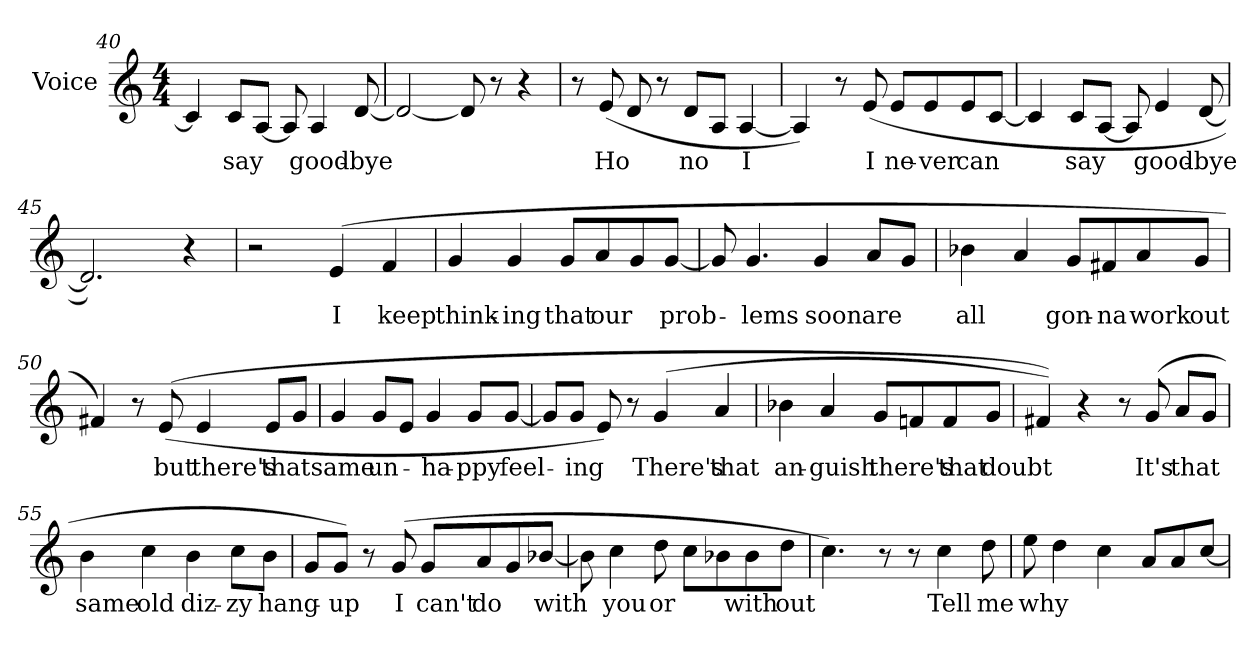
**kern	**text
*part1	*part1
*staff1	*staff1
*I"Voice	*
*I'Voice	*
*clefG2	*
*k[]	*
*C:	*
*M4/4	*
=40	=40
4ci/]	.
!	!LO:LY:b:color=#000000
8ci/L	say
[8Ai/J	.
8Ai/]	.
!	!LO:LY:b:color=#000000
4Ai/	good-
!	!LO:LY:b:color=#000000
[8di/	-bye
=41	=41
2di/_	.
8di/]	.
8r	.
4r	.
!!LO:PB:g=z
=42	=42
8r	.
!	!LO:LY:b:color=#000000
(8ei/	Ho
8di/	.
8r	.
!	!LO:LY:b:color=#000000
8di/L	no
8Ai/J	.
!	!LO:LY:b:color=#000000
[4Ai/	I
=43	=43
4Ai/])	.
8r	.
!	!LO:LY:b:color=#000000
(8ei/	I
!	!LO:LY:b:color=#000000
8ei/L	ne-
!	!LO:LY:b:color=#000000
8ei/	-ver
!	!LO:LY:b:color=#000000
8ei/	can
[8ci/J	.
=44	=44
4ci/]	.
!	!LO:LY:b:color=#000000
8ci/L	say
[8Ai/J	.
8Ai/]	.
!	!LO:LY:b:color=#000000
4ei/	good-
!	!LO:LY:b:color=#000000
[8di/	-bye
=45	=45
2.di/])	.
4r	.
=46	=46
2r	.
!	!LO:LY:b:color=#000000
(4ei/	I
!	!LO:LY:b:color=#000000
4fi/	keep
!!LO:LB:g=z
=47	=47
!	!LO:LY:b:color=#000000
4gi/	think-
!	!LO:LY:b:color=#000000
4gi/	-ing
!	!LO:LY:b:color=#000000
8gi/L	that
!	!LO:LY:b:color=#000000
8ai/	our
8gi/	.
!	!LO:LY:b:color=#000000
[8gi/J	prob-
=48	=48
8gi/]	.
!	!LO:LY:b:color=#000000
4.gi/	-lems
!	!LO:LY:b:color=#000000
4gi/	soon
!	!LO:LY:b:color=#000000
8ai/L	are
8gi/J	.
=49	=49
!	!LO:LY:b:color=#000000
4b-Xi\	all
4ai/	.
!	!LO:LY:b:color=#000000
8gi/L	gon-
!	!LO:LY:b:color=#000000
8f#Xi/	-na
!	!LO:LY:b:color=#000000
8ai/	work
!	!LO:LY:b:color=#000000
8gi/J	out
=50	=50
4f#Xi/)	.
8r	.
!	!LO:LY:b:color=#000000
((8ei/	but
!	!LO:LY:b:color=#000000
4ei/	there's
!	!LO:LY:b:color=#000000
8ei/L	that
8gi/J	.
!!LO:LB:g=z
=51	=51
!	!LO:LY:b:color=#000000
4gi/	same
!	!LO:LY:b:color=#000000
8gi/L	un-
8ei/J	.
!	!LO:LY:b:color=#000000
4gi/	-ha-
!	!LO:LY:b:color=#000000
8gi/L	-ppy
!	!LO:LY:b:color=#000000
[8gi/J	feel-
=52	=52
8gi/L]	.
!	!LO:LY:b:color=#000000
8gi/J	-ing
8ei/)	.
8r	.
!	!LO:LY:b:color=#000000
(4gi/	There's
!	!LO:LY:b:color=#000000
4ai/	that
=53	=53
!	!LO:LY:b:color=#000000
4b-Xi\	an-
!	!LO:LY:b:color=#000000
4ai/	-guish
!	!LO:LY:b:color=#000000
8gi/L	there's
8fni/	.
!	!LO:LY:b:color=#000000
8fi/	that
!	!LO:LY:b:color=#000000
8gi/J	doubt
=54	=54
4f#Xi/))	.
4r	.
8r	.
!	!LO:LY:b:color=#000000
(8gi/	It's
!	!LO:LY:b:color=#000000
8ai/L	that
8gi/J	.
!!LO:LB:g=z
=55	=55
!	!LO:LY:b:color=#000000
4bi\	same
!	!LO:LY:b:color=#000000
4cci\	old
!	!LO:LY:b:color=#000000
4bi\	diz-
!	!LO:LY:b:color=#000000
8cci\L	-zy
!	!LO:LY:b:color=#000000
8bi\J	hang-
=56	=56
8gi/L	.
!	!LO:LY:b:color=#000000
8gi/J)	-up
8r	.
!	!LO:LY:b:color=#000000
(8gi/	I
!	!LO:LY:b:color=#000000
8gi/L	can't
!	!LO:LY:b:color=#000000
8ai/	do
8gi/	.
!	!LO:LY:b:color=#000000
[8b-Xi/J	with
=57	=57
8b-i\]	.
!	!LO:LY:b:color=#000000
4cci\	you
!	!LO:LY:b:color=#000000
8ddi\	or
8cci\L	.
8b-Xi\	.
!	!LO:LY:b:color=#000000
8b-i\	with
!	!LO:LY:b:color=#000000
8ddi\J	out
=58	=58
4.cci\)	.
8r	.
8r	.
!	!LO:LY:b:color=#000000
4cci\	Tell
!	!LO:LY:b:color=#000000
8ddi\	me
!!LO:LB:g=z
=59	=59
!	!LO:LY:b:color=#000000
8eei\	why
4ddi\	.
4cci\	.
8ai/L	.
8ai/	.
[8cci/J	.
=	=
*-	*-
